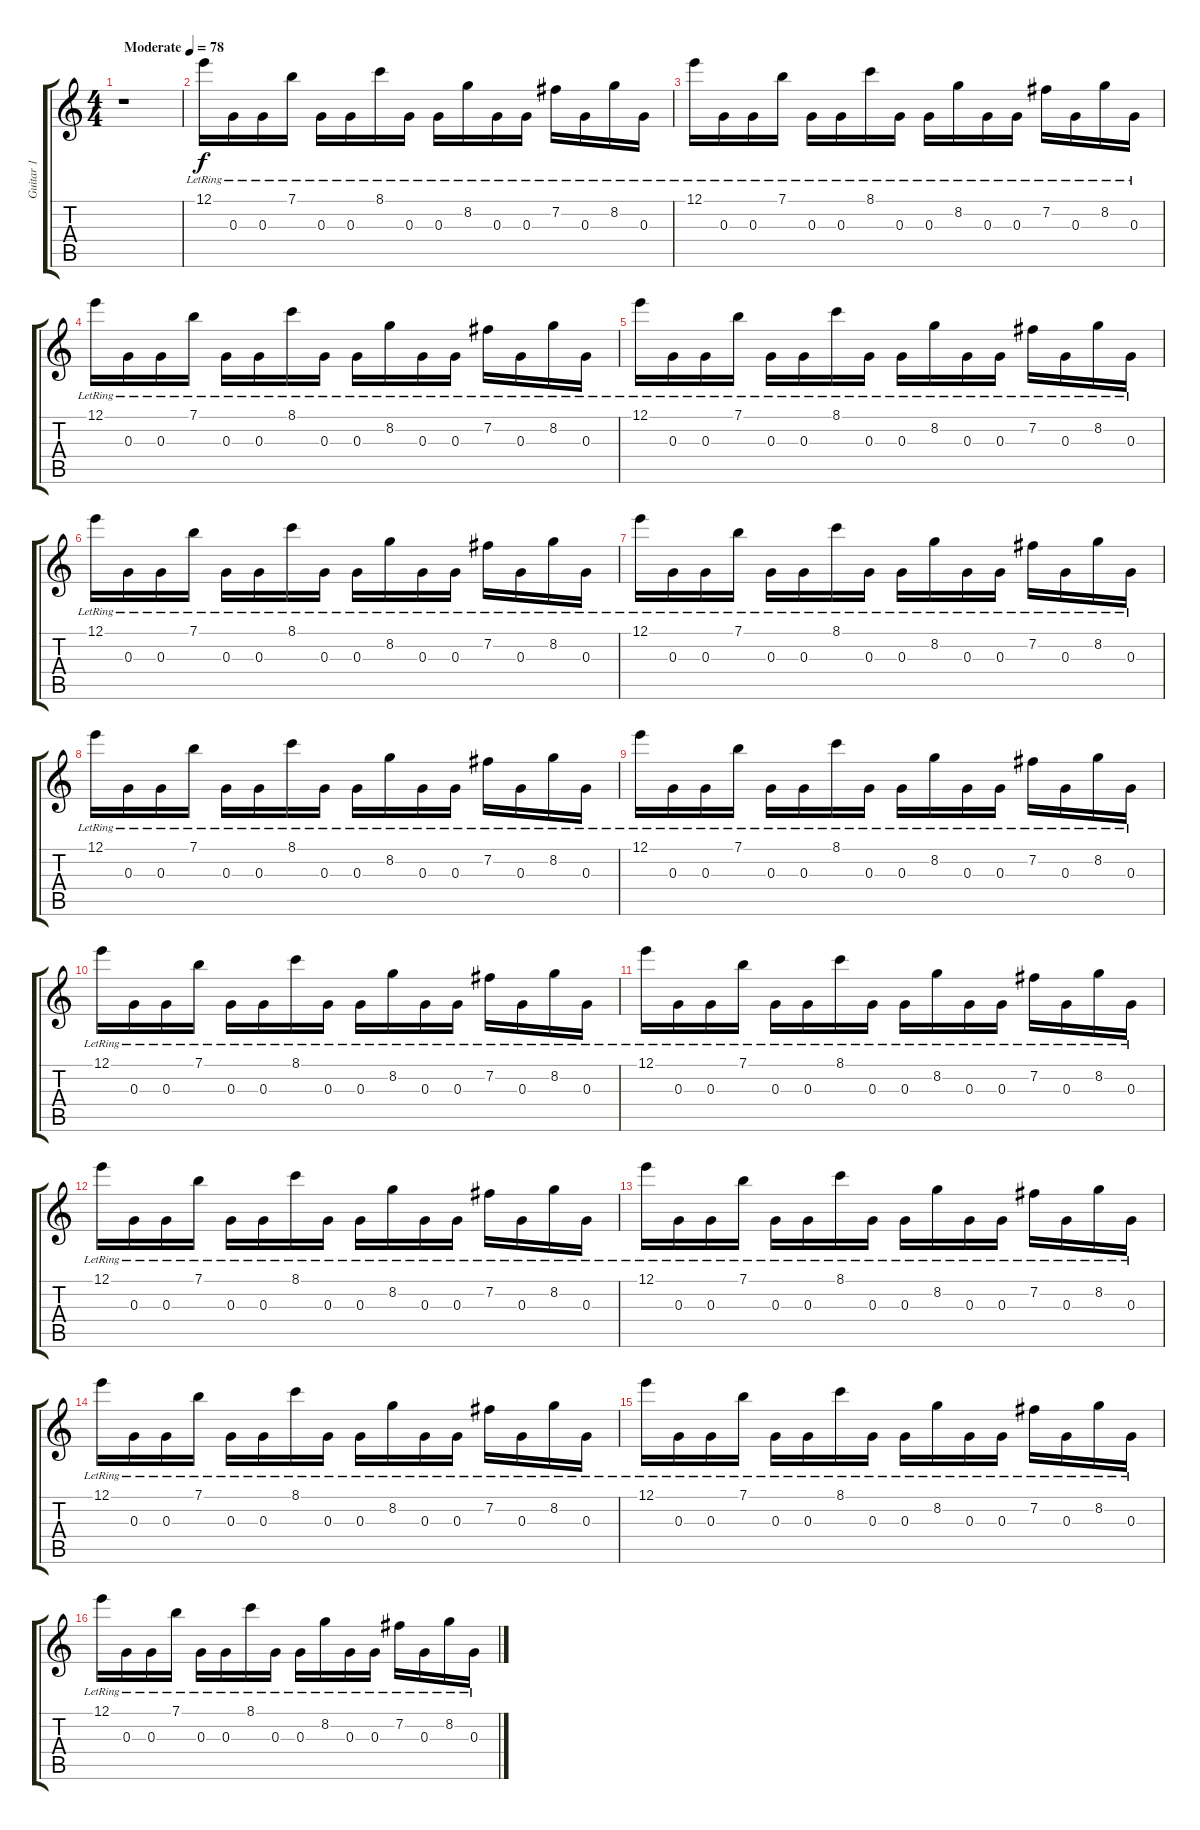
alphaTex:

\track ("Guitar 1" "Guitar 1") {instrument acousticguitarsteel}
\staff {score tabs}
\tuning (E4 B3 G3 D3 A2 E2) {hide}
\ts (4 4)
\tempo (78 "Moderate")
\clef g2
\ks c
r.1{dy f instrument acousticguitarsteel} |
12.1{lr}.16 0.3{lr}.16 0.3{lr}.16 7.1{lr}.16 0.3{lr}.16 0.3{lr}.16 8.1{lr}.16 0.3{lr}.16 0.3{lr}.16 8.2{lr}.16 0.3{lr}.16 0.3{lr}.16 7.2{lr}.16 0.3{lr}.16 8.2{lr}.16 0.3{lr}.16 |
12.1{lr}.16 0.3{lr}.16 0.3{lr}.16 7.1{lr}.16 0.3{lr}.16 0.3{lr}.16 8.1{lr}.16 0.3{lr}.16 0.3{lr}.16 8.2{lr}.16 0.3{lr}.16 0.3{lr}.16 7.2{lr}.16 0.3{lr}.16 8.2{lr}.16 0.3{lr}.16 |
12.1{lr}.16 0.3{lr}.16 0.3{lr}.16 7.1{lr}.16 0.3{lr}.16 0.3{lr}.16 8.1{lr}.16 0.3{lr}.16 0.3{lr}.16 8.2{lr}.16 0.3{lr}.16 0.3{lr}.16 7.2{lr}.16 0.3{lr}.16 8.2{lr}.16 0.3{lr}.16 |
12.1{lr}.16 0.3{lr}.16 0.3{lr}.16 7.1{lr}.16 0.3{lr}.16 0.3{lr}.16 8.1{lr}.16 0.3{lr}.16 0.3{lr}.16 8.2{lr}.16 0.3{lr}.16 0.3{lr}.16 7.2{lr}.16 0.3{lr}.16 8.2{lr}.16 0.3{lr}.16 |
12.1{lr}.16 0.3{lr}.16 0.3{lr}.16 7.1{lr}.16 0.3{lr}.16 0.3{lr}.16 8.1{lr}.16 0.3{lr}.16 0.3{lr}.16 8.2{lr}.16 0.3{lr}.16 0.3{lr}.16 7.2{lr}.16 0.3{lr}.16 8.2{lr}.16 0.3{lr}.16 |
12.1{lr}.16 0.3{lr}.16 0.3{lr}.16 7.1{lr}.16 0.3{lr}.16 0.3{lr}.16 8.1{lr}.16 0.3{lr}.16 0.3{lr}.16 8.2{lr}.16 0.3{lr}.16 0.3{lr}.16 7.2{lr}.16 0.3{lr}.16 8.2{lr}.16 0.3{lr}.16 |
12.1{lr}.16 0.3{lr}.16 0.3{lr}.16 7.1{lr}.16 0.3{lr}.16 0.3{lr}.16 8.1{lr}.16 0.3{lr}.16 0.3{lr}.16 8.2{lr}.16 0.3{lr}.16 0.3{lr}.16 7.2{lr}.16 0.3{lr}.16 8.2{lr}.16 0.3{lr}.16 |
12.1{lr}.16 0.3{lr}.16 0.3{lr}.16 7.1{lr}.16 0.3{lr}.16 0.3{lr}.16 8.1{lr}.16 0.3{lr}.16 0.3{lr}.16 8.2{lr}.16 0.3{lr}.16 0.3{lr}.16 7.2{lr}.16 0.3{lr}.16 8.2{lr}.16 0.3{lr}.16 |
12.1{lr}.16 0.3{lr}.16 0.3{lr}.16 7.1{lr}.16 0.3{lr}.16 0.3{lr}.16 8.1{lr}.16 0.3{lr}.16 0.3{lr}.16 8.2{lr}.16 0.3{lr}.16 0.3{lr}.16 7.2{lr}.16 0.3{lr}.16 8.2{lr}.16 0.3{lr}.16 |
12.1{lr}.16 0.3{lr}.16 0.3{lr}.16 7.1{lr}.16 0.3{lr}.16 0.3{lr}.16 8.1{lr}.16 0.3{lr}.16 0.3{lr}.16 8.2{lr}.16 0.3{lr}.16 0.3{lr}.16 7.2{lr}.16 0.3{lr}.16 8.2{lr}.16 0.3{lr}.16 |
12.1{lr}.16 0.3{lr}.16 0.3{lr}.16 7.1{lr}.16 0.3{lr}.16 0.3{lr}.16 8.1{lr}.16 0.3{lr}.16 0.3{lr}.16 8.2{lr}.16 0.3{lr}.16 0.3{lr}.16 7.2{lr}.16 0.3{lr}.16 8.2{lr}.16 0.3{lr}.16 |
12.1{lr}.16 0.3{lr}.16 0.3{lr}.16 7.1{lr}.16 0.3{lr}.16 0.3{lr}.16 8.1{lr}.16 0.3{lr}.16 0.3{lr}.16 8.2{lr}.16 0.3{lr}.16 0.3{lr}.16 7.2{lr}.16 0.3{lr}.16 8.2{lr}.16 0.3{lr}.16 |
12.1{lr}.16 0.3{lr}.16 0.3{lr}.16 7.1{lr}.16 0.3{lr}.16 0.3{lr}.16 8.1{lr}.16 0.3{lr}.16 0.3{lr}.16 8.2{lr}.16 0.3{lr}.16 0.3{lr}.16 7.2{lr}.16 0.3{lr}.16 8.2{lr}.16 0.3{lr}.16 |
12.1{lr}.16 0.3{lr}.16 0.3{lr}.16 7.1{lr}.16 0.3{lr}.16 0.3{lr}.16 8.1{lr}.16 0.3{lr}.16 0.3{lr}.16 8.2{lr}.16 0.3{lr}.16 0.3{lr}.16 7.2{lr}.16 0.3{lr}.16 8.2{lr}.16 0.3{lr}.16 |
12.1{lr}.16 0.3{lr}.16 0.3{lr}.16 7.1{lr}.16 0.3{lr}.16 0.3{lr}.16 8.1{lr}.16 0.3{lr}.16 0.3{lr}.16 8.2{lr}.16 0.3{lr}.16 0.3{lr}.16 7.2{lr}.16 0.3{lr}.16 8.2{lr}.16 0.3{lr}.16
